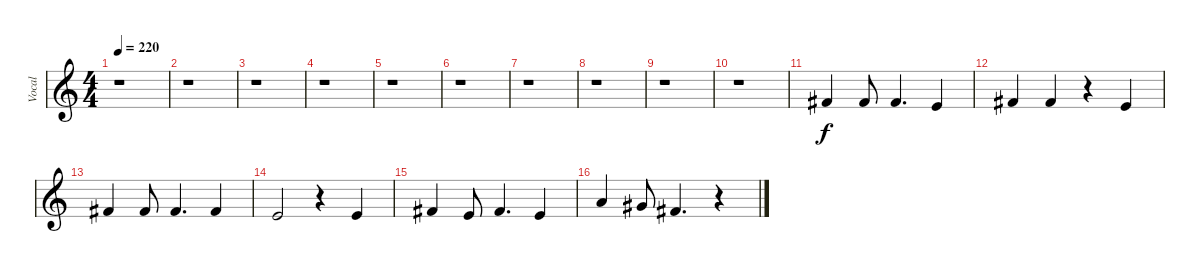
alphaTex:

\track ("Vocal" "Vocal") {instrument lead2sawtooth}
\staff {score}
\tuning (E4 B3 G3 D3 A2 E2) {hide}
\ts (4 4)
\tempo 220
\clef g2
\ks c
r.1{dy f} |
r.1 |
r.1 |
r.1 |
r.1 |
r.1 |
r.1 |
r.1 |
r.1 |
r.1 |
2.1.4 2.1.8 2.1.4{d} 0.1.4 |
2.1.4 2.1.4 r.4 0.1.4 |
2.1.4 2.1.8 2.1.4{d} 2.1.4 |
0.1.2 r.4 0.1.4 |
2.1.4 0.1.8 2.1.4{d} 0.1.4 |
5.1.4 4.1.8 2.1.4{d} r.4
